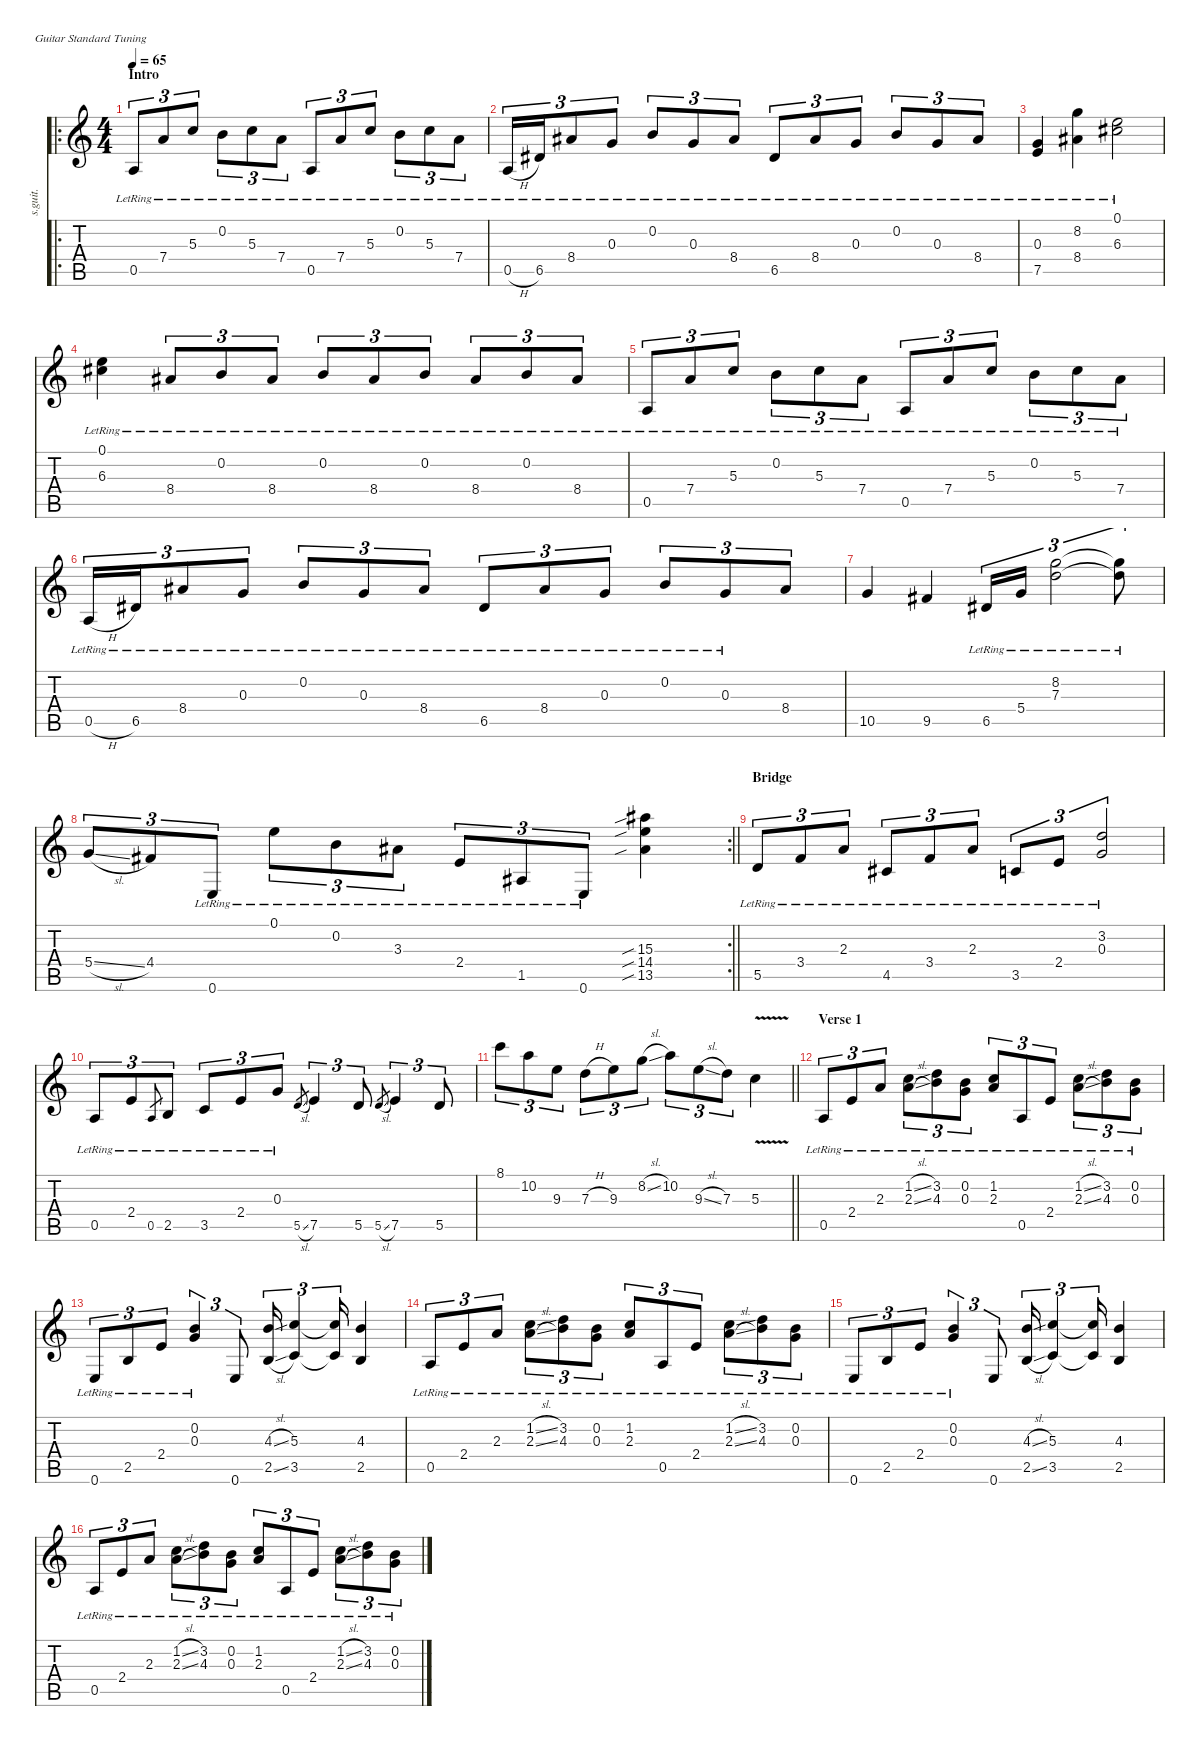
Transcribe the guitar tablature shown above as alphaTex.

\defaultSystemsLayout 4
\hideDynamics
\bracketExtendMode nobrackets
\otherSystemsTrackNameOrientation horizontal
\track ("Guitar 2" "s.guit.") {instrument acousticguitarsteel}
\staff {score tabs}
\tuning (E4 B3 G3 D3 A2 E2)
\ro
\ts (4 4)
\beaming (8 2 2 2 2)
\section ("" "Intro")
\tempo 65
\clef g2
\ks c
0.5{lr}.8{tu (3 2) dy f instrument acousticguitarsteel beam Up} 7.4{lr}.8{tu (3 2) beam Up} 5.3{lr}.8{tu (3 2) beam Up} 0.2{lr}.8{tu (3 2) beam Down} 5.3{lr}.8{tu (3 2) beam Down} 7.4{lr}.8{tu (3 2) beam Down} 0.5{lr}.8{tu (3 2) beam Up} 7.4{lr}.8{tu (3 2) beam Up} 5.3{lr}.8{tu (3 2) beam Up} 0.2{lr}.8{tu (3 2) beam Down} 5.3{lr}.8{tu (3 2) beam Down} 7.4{lr}.8{tu (3 2) beam Down} |
0.5{h lr}.16{tu (3 2) beam Up} 6.5{lr acc #}.16{tu (3 2) beam Up} 8.4{lr acc #}.8{tu (3 2) beam Up} 0.3{lr}.8{tu (3 2) beam Up} 0.2{lr}.8{tu (3 2) beam Up} 0.3{lr}.8{tu (3 2) beam Up} 8.4{lr acc #}.8{tu (3 2) beam Up} 6.5{lr acc #}.8{tu (3 2) beam Up} 8.4{lr acc #}.8{tu (3 2) beam Up} 0.3{lr}.8{tu (3 2) beam Up} 0.2{lr}.8{tu (3 2) beam Up} 0.3{lr}.8{tu (3 2) beam Up} 8.4{lr acc #}.8{tu (3 2) beam Up} |
(0.3 7.5{lr}).4{beam Up} (8.2{lr} 8.4{acc #}).4{beam Down} (0.1{lr} 6.3{lr acc #}).2{beam Down} |
(0.1{lr} 6.3{lr acc #}).4{beam Down} 8.4{lr acc #}.8{tu (3 2) beam Up} 0.2{lr}.8{tu (3 2) beam Up} 8.4{lr acc #}.8{tu (3 2) beam Up} 0.2{lr}.8{tu (3 2) beam Up} 8.4{lr acc #}.8{tu (3 2) beam Up} 0.2{lr}.8{tu (3 2) beam Up} 8.4{lr acc #}.8{tu (3 2) beam Up} 0.2{lr}.8{tu (3 2) beam Up} 8.4{lr acc #}.8{tu (3 2) beam Up} |
0.5{lr}.8{tu (3 2) beam Up} 7.4{lr}.8{tu (3 2) beam Up} 5.3{lr}.8{tu (3 2) beam Up} 0.2{lr}.8{tu (3 2) beam Down} 5.3{lr}.8{tu (3 2) beam Down} 7.4{lr}.8{tu (3 2) beam Down} 0.5{lr}.8{tu (3 2) beam Up} 7.4{lr}.8{tu (3 2) beam Up} 5.3{lr}.8{tu (3 2) beam Up} 0.2{lr}.8{tu (3 2) beam Down} 5.3{lr}.8{tu (3 2) beam Down} 7.4{lr}.8{tu (3 2) beam Down} |
0.5{h lr}.16{tu (3 2) beam Up} 6.5{lr acc #}.16{tu (3 2) beam Up} 8.4{lr acc #}.8{tu (3 2) beam Up} 0.3{lr}.8{tu (3 2) beam Up} 0.2{lr}.8{tu (3 2) beam Up} 0.3{lr}.8{tu (3 2) beam Up} 8.4{lr acc #}.8{tu (3 2) beam Up} 6.5{lr acc #}.8{tu (3 2) beam Up} 8.4{lr acc #}.8{tu (3 2) beam Up} 0.3{lr}.8{tu (3 2) beam Up} 0.2{lr}.8{tu (3 2) beam Up} 0.3{lr}.8{tu (3 2) beam Up} 8.4{acc #}.8{tu (3 2) beam Up} |
10.5.4{beam Up} 9.5{acc #}.4{beam Up} 6.5{lr acc #}.16{tu (3 2) beam Up} 5.4{lr}.16{tu (3 2) beam Up} (8.2{lr} 7.3{lr}).2{tu (3 2) beam Down} (8.2{lr t} 7.3{lr t}).8{tu (3 2) beam Down} |
\rc 2
\barLineRight lightlight
5.4{sl}.8{tu (3 2) beam Up} 4.4{acc #}.8{tu (3 2) beam Up} 0.6{lr}.8{tu (3 2) beam Up} 0.1{lr}.8{tu (3 2) beam Down} 0.2{lr}.8{tu (3 2) beam Down} 3.3{lr acc #}.8{tu (3 2) beam Down} 2.4{lr}.8{tu (3 2) beam Up} 1.5{lr acc #}.8{tu (3 2) beam Up} 0.6{lr}.8{tu (3 2) beam Up} (15.3{sib acc #} 14.4{sib} 13.5{sib acc #}).4{beam Down} |
\section ("" "Bridge")
5.5{lr}.8{tu (3 2) beam Up} 3.4{lr}.8{tu (3 2) beam Up} 2.3{lr}.8{tu (3 2) beam Up} 4.5{lr acc #}.8{tu (3 2) beam Up} 3.4{lr}.8{tu (3 2) beam Up} 2.3{lr}.8{tu (3 2) beam Up} 3.5{lr}.8{tu (3 2) beam Up} 2.4{lr}.8{tu (3 2) beam Up} (3.2{lr} 0.3{lr}).2{tu (3 2) beam Up} |
0.5{lr}.8{tu (3 2) beam Up} 2.4{lr}.8{tu (3 2) beam Up} 0.5{lr}.8{gr dy mf beam Up} 2.5{lr}.8{tu (3 2) dy f beam Up} 3.5{lr}.8{tu (3 2) beam Up} 2.4{lr}.8{tu (3 2) beam Up} 0.3{lr}.8{tu (3 2) beam Up} 5.5{sl}.8{gr dy mf beam Up} 7.5.4{tu (3 2) dy f beam Up} 5.5.8{tu (3 2) beam Up} 5.5{sl}.8{gr dy mf beam Up} 7.5.4{tu (3 2) dy f beam Up} 5.5.8{tu (3 2) beam Up} |
\barLineRight lightlight
8.1.8{tu (3 2) beam Down} 10.2.8{tu (3 2) beam Down} 9.3.8{tu (3 2) beam Down} 7.3{h}.8{tu (3 2) beam Down} 9.3.8{tu (3 2) beam Down} 8.2{sl}.8{tu (3 2) beam Down} 10.2.8{tu (3 2) beam Down} 9.3{sl}.8{tu (3 2) beam Down} 7.3.8{tu (3 2) beam Down} 5.3{v}.4{beam Down} |
\section ("" "Verse 1")
0.5{lr}.8{tu (3 2) beam Up} 2.4{lr}.8{tu (3 2) beam Up} 2.3{lr}.8{tu (3 2) beam Up} (1.2{sl lr} 2.3{sl lr}).8{tu (3 2) beam Down} (3.2{lr} 4.3{lr}).8{tu (3 2) beam Down} (0.2{lr} 0.3{lr}).8{tu (3 2) beam Down} (1.2{lr} 2.3{lr}).8{tu (3 2) beam Up} 0.5{lr}.8{tu (3 2) beam Up} 2.4{lr}.8{tu (3 2) beam Up} (1.2{sl lr} 2.3{sl lr}).8{tu (3 2) beam Down} (3.2{lr} 4.3{lr}).8{tu (3 2) beam Down} (0.2{lr} 0.3{lr}).8{tu (3 2) beam Down} |
0.6{lr}.8{tu (3 2) beam Up} 2.5{lr}.8{tu (3 2) beam Up} 2.4{lr}.8{tu (3 2) beam Up} (0.2{lr} 0.3{lr}).4{tu (3 2) beam Up} 0.6.8{tu (3 2) beam Up} (4.3{sl} 2.5{sl}).16{tu (3 2) beam Up} (5.3 3.5).4{tu (3 2) beam Up} (5.3{t} 3.5{t}).16{tu (3 2) beam Up} (4.3 2.5).4{beam Up} |
0.5{lr}.8{tu (3 2) beam Up} 2.4{lr}.8{tu (3 2) beam Up} 2.3{lr}.8{tu (3 2) beam Up} (1.2{sl lr} 2.3{sl lr}).8{tu (3 2) beam Down} (3.2{lr} 4.3{lr}).8{tu (3 2) beam Down} (0.2{lr} 0.3{lr}).8{tu (3 2) beam Down} (1.2{lr} 2.3{lr}).8{tu (3 2) beam Up} 0.5{lr}.8{tu (3 2) beam Up} 2.4{lr}.8{tu (3 2) beam Up} (1.2{sl lr} 2.3{sl lr}).8{tu (3 2) beam Down} (3.2{lr} 4.3{lr}).8{tu (3 2) beam Down} (0.2{lr} 0.3{lr}).8{tu (3 2) beam Down} |
0.6{lr}.8{tu (3 2) beam Up} 2.5{lr}.8{tu (3 2) beam Up} 2.4{lr}.8{tu (3 2) beam Up} (0.2{lr} 0.3{lr}).4{tu (3 2) beam Up} 0.6.8{tu (3 2) beam Up} (4.3{sl} 2.5{sl}).16{tu (3 2) beam Up} (5.3 3.5).4{tu (3 2) beam Up} (5.3{t} 3.5{t}).16{tu (3 2) beam Up} (4.3 2.5).4{beam Up} |
0.5{lr}.8{tu (3 2) beam Up} 2.4{lr}.8{tu (3 2) beam Up} 2.3{lr}.8{tu (3 2) beam Up} (1.2{sl lr} 2.3{sl lr}).8{tu (3 2) beam Down} (3.2{lr} 4.3{lr}).8{tu (3 2) beam Down} (0.2{lr} 0.3{lr}).8{tu (3 2) beam Down} (1.2{lr} 2.3{lr}).8{tu (3 2) beam Up} 0.5{lr}.8{tu (3 2) beam Up} 2.4{lr}.8{tu (3 2) beam Up} (1.2{sl lr} 2.3{sl lr}).8{tu (3 2) beam Down} (3.2{lr} 4.3{lr}).8{tu (3 2) beam Down} (0.2{lr} 0.3{lr}).8{tu (3 2) beam Down}
